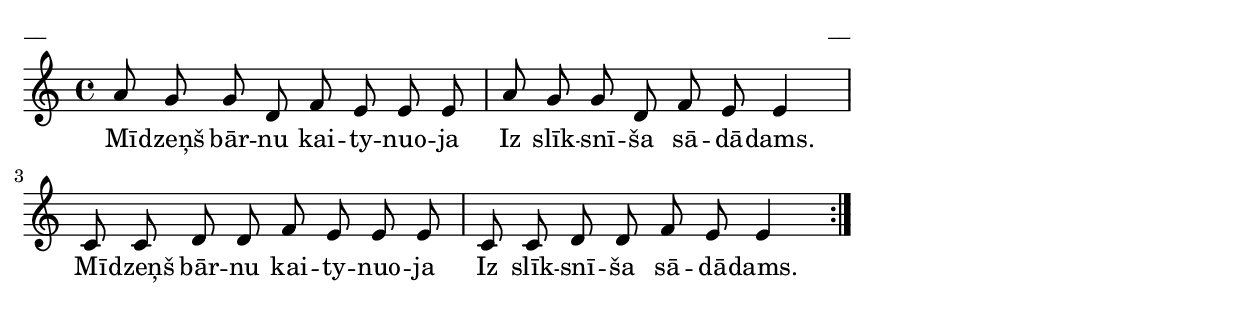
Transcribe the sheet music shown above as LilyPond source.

\version "2.13.16"
%\header {
%    title = "Mīdzeņš bārnu kaitynuoja"
%}
\paper {
line-width = 14\cm
left-margin = 0.4\cm
between-system-padding = 0.1\cm
between-system-space = 0.1\cm
}
\layout {
indent = #0
ragged-last = ##f
}

voiceA = \relative c' {
\clef "treble"
\key c \major
\time 4/4
\repeat volta 2 {
a'8 g g d f e e e | 
a8 g g d f e e4 | 
c8 c d d f e e e | 
c8 c d d f e e4 |
}
} 

lyricA = \lyricmode {
Mī -- dzeņš bār -- nu kai -- ty -- nuo -- ja
Iz slīk -- snī -- ša sā -- dā -- dams. 
Mī -- dzeņš bār -- nu kai -- ty -- nuo -- ja
Iz slīk -- snī -- ša sā -- dā -- dams. 
} 


fullScore = <<
\new Staff {
<<
\new Voice = "voiceA" { \oneVoice \autoBeamOff \voiceA }
\lyricsto "voiceA" \new Lyrics \lyricA
>>
}
>>

\score {
\fullScore
\header { piece = "__" opus = "__" }
}
\markup { \with-color #(x11-color 'white) \sans \smaller "__" }
\score {
\unfoldRepeats
\fullScore
\midi {
\context { \Staff \remove "Staff_performer" }
\context { \Voice \consists "Staff_performer" }
}
}


